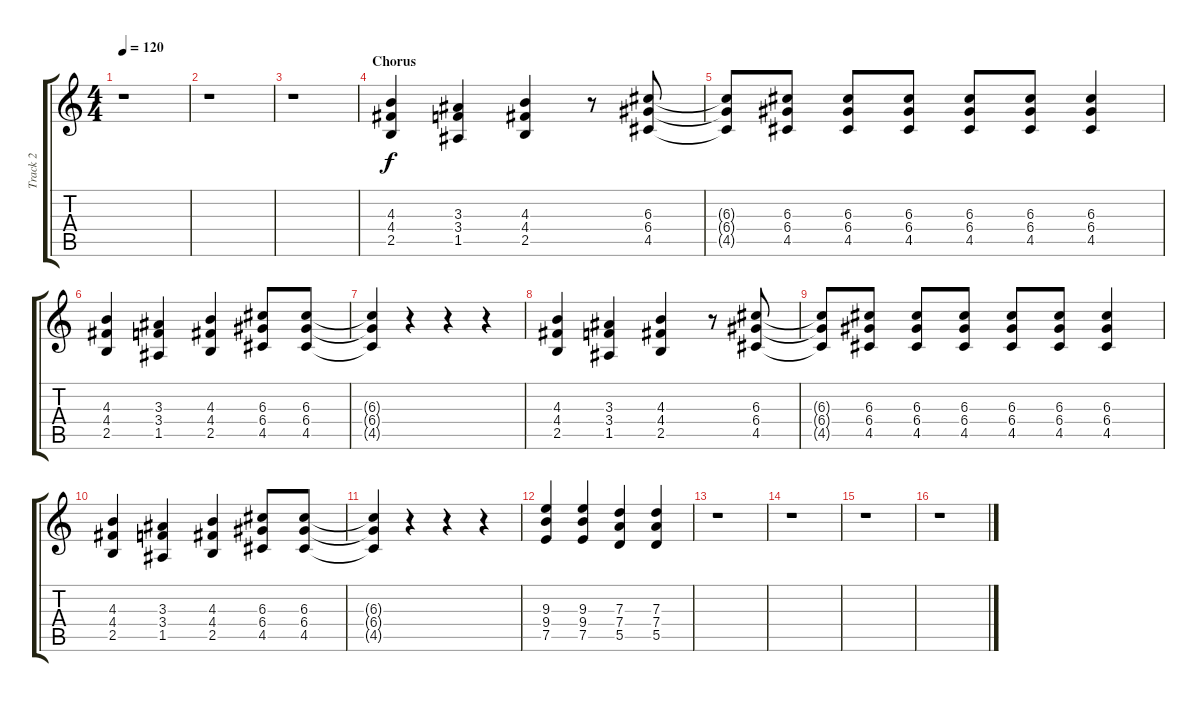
\track ("Track 2" "Track 2") {instrument distortionguitar}
\staff {score tabs}
\tuning (E4 B3 G3 D3 A2 E2) {hide}
\ts (4 4)
\tempo 120
\clef g2
\ks c
r.1{dy f} |
r.1 |
r.1 |
\section ("" "Chorus")
(4.3 4.4 2.5).4 (3.3 3.4 1.5).4 (4.3 4.4 2.5).4 r.8 (6.3 6.4 4.5).8 |
(6.3{t} 6.4{t} 4.5{t}).8 (6.3 6.4 4.5).8 (6.3 6.4 4.5).8 (6.3 6.4 4.5).8 (6.3 6.4 4.5).8 (6.3 6.4 4.5).8 (6.3 6.4 4.5).4 |
(4.3 4.4 2.5).4 (3.3 3.4 1.5).4 (4.3 4.4 2.5).4 (6.3 6.4 4.5).8 (6.3 6.4 4.5).8 |
(6.3{t} 6.4{t} 4.5{t}).4 r.4 r.4 r.4 |
(4.3 4.4 2.5).4 (3.3 3.4 1.5).4 (4.3 4.4 2.5).4 r.8 (6.3 6.4 4.5).8 |
(6.3{t} 6.4{t} 4.5{t}).8 (6.3 6.4 4.5).8 (6.3 6.4 4.5).8 (6.3 6.4 4.5).8 (6.3 6.4 4.5).8 (6.3 6.4 4.5).8 (6.3 6.4 4.5).4 |
(4.3 4.4 2.5).4 (3.3 3.4 1.5).4 (4.3 4.4 2.5).4 (6.3 6.4 4.5).8 (6.3 6.4 4.5).8 |
(6.3{t} 6.4{t} 4.5{t}).4 r.4 r.4 r.4 |
(9.3 9.4 7.5).4 (9.3 9.4 7.5).4 (7.3 7.4 5.5).4 (7.3 7.4 5.5).4 |
r.1 |
r.1 |
r.1 |
r.1
